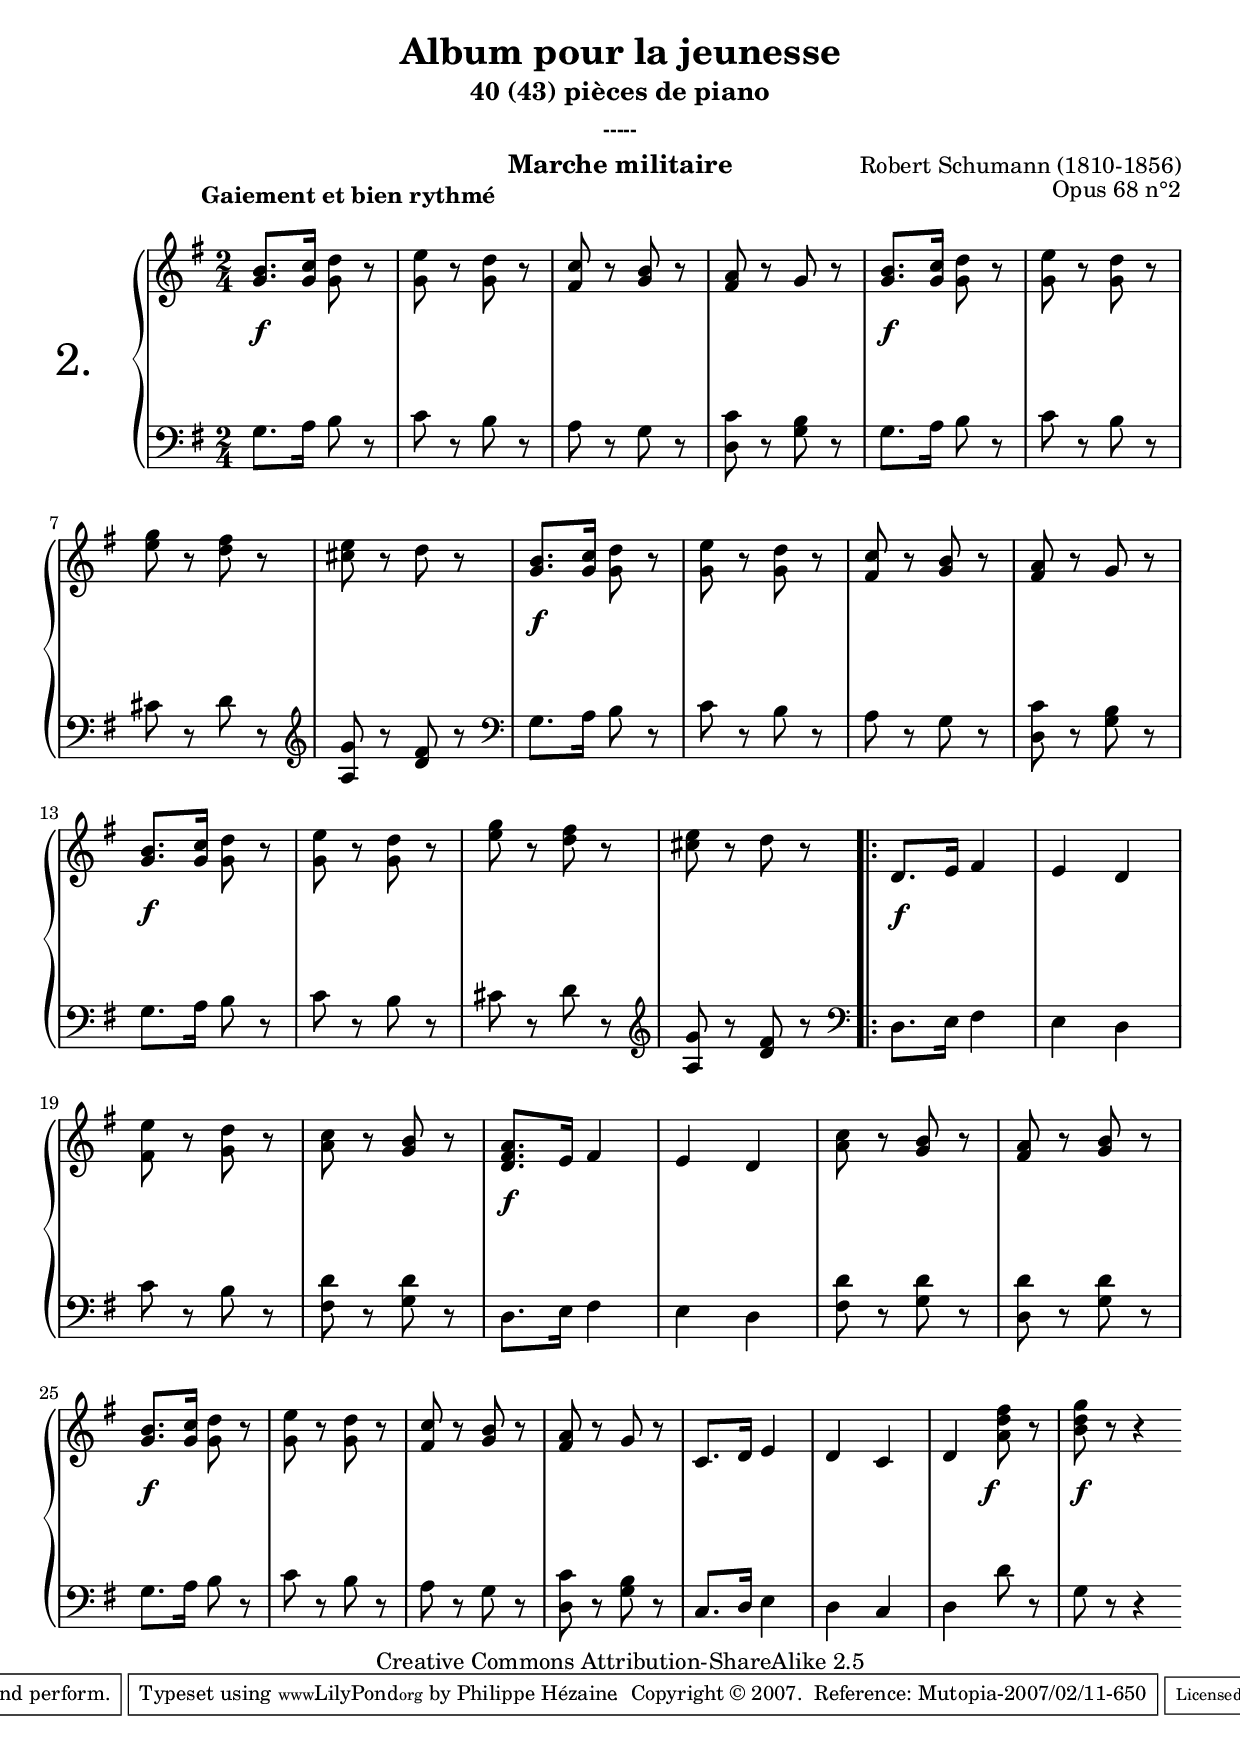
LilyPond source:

 \version "2.10.16"

 \paper { between-system-padding = #1
	ragged-bottom=##f
	ragged-last-bottom=##f
	}

     \header {
      title = "Album pour la jeunesse"
       subtitle = "40 (43) pièces de piano"
       subsubtitle = "-----"
       composer = "Robert Schumann (1810-1856)"
       opus = "Opus 68 n°2"
       instrument = "Marche militaire"
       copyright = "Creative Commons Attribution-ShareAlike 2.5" 
     
       % These are headers used by the Mutopia Project
       % http://www.mutopiaproject.org/
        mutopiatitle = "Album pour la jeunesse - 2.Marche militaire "
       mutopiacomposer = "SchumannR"
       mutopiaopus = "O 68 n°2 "
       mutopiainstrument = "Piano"
       date = "1848"
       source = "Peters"
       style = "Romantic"
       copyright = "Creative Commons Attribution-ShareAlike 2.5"
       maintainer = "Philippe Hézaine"
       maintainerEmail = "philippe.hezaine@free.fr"
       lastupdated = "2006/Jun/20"




       
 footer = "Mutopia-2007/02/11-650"
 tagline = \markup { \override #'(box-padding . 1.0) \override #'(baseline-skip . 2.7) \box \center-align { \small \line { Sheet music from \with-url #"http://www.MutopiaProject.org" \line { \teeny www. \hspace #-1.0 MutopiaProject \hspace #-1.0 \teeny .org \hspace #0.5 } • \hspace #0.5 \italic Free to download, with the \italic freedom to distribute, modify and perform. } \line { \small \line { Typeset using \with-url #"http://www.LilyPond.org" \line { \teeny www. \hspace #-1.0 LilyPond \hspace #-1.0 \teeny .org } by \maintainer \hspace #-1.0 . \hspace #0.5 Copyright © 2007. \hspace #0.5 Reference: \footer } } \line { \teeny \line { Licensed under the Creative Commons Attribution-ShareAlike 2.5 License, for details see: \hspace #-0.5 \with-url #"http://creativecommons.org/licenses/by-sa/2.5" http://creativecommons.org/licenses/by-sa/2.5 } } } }
     }

     upper = \relative c'' {
       \clef treble
       \key g \major
       \time 2/4
	\override TextScript #'extra-offset = #'(-5 . 2)	

	<g b>8.^\markup { \bold "Gaiement et bien rythmé" } <g c>16 <g d'>8 r |
	<g e'> r <g d'> r |
	<fis c'> r <g b> r |
	<fis a> r g r |
	<g b>8. <g c>16 <g d'>8 r |
	<g e'> r <g d'> r |
\break %mes7
	<e' g> r <d fis> r |
	<cis e> r d r |
	<g, b>8. <g c>16 <g d'>8 r |
	<g e'> r <g d'> r |
	<fis c'> r <g b> r |
	<fis a> r g r |
\break %mes13
	<g b>8. <g c>16 <g d'>8 r |
	<g e'> r <g d'> r |
	<e' g> r <d fis> r |
	<cis e> r d r |
	\repeat volta 2 {
	d,8. e16 fis4 |
	e d |
\break %mes19
	<fis e'>8 r <g d'> r |
	<a c> r <g b> r |
	<d fis a>8. e16 fis4 |
	e d |
	<a' c>8 r <g b> r |
	<fis a> r <g b> r |
\break %mes25
	<g b>8. <g c>16 <g d'>8 r |
	<g e'> r <g d'> r |
	<fis c'> r <g b> r |
	<fis a> r g r |
	c,8. d16 e4 |
	d c |
	d <a' d fis>8 r |
	<b d g> r r4 \bar ":|"
	}
     }
     
     lower = \relative c {
       \clef bass
       \key g \major
       \time 2/4

	g'8. a16 b8 r
	c r b r
	a r g r
	<d c'> r <g b> r
	g8. a16 b8 r
	c r b r
	cis r d r
	\clef treble
	<a g'> r <d fis> r
	\clef bass
	g,8. a16 b8 r
	c r b r
	a r g r
	<d c'> r <g b> r
	g8. a16 b8 r
	c r b r
	cis r d r
	\clef treble
	<a g'> r <d fis> r
	\clef bass
	\repeat volta 2 {
        d,8. e16 fis4
	e d
	c'8 r b r
	<fis d'> r <g d'> r
	d8. e16 fis4
	e d
	<fis d'>8 r <g d'> r
	<d d'> r <g d'> r
	g8. a16 b8 r
	c r b r
	a r g r
	<d c'> r <g b> r
	c,8. d16 e4
	d c
	d d'8 r
	g, r r4
	}
     }
     
     dynamics = {
        
	s2\f
	s2*3
	s2\f
	s2*3
	s2\f
	s2*3
	s2\f
	s2*3
	\once \override DynamicText #'extra-offset = #'(0 . 2.1)
	s2\f
	s2*3
	s2\f
	s2*3
	s2\f
	s2*5
	s4 \once \override DynamicText #'extra-offset = #'(-1.5 . 2.5) s4\f
	s2\f  
     }
     
     \score {
       \context PianoStaff <<
   \set PianoStaff.instrumentName = \markup{ \fontsize #6 {"2. "} \hspace #1.0
}
         \context Staff=upper \upper
         \context Dynamics=dynamics \dynamics
         \context Staff=lower <<
           \clef bass
           \lower
         >>

       >>
       \layout {
	ragged-last = ##f
         \context {
           \type "Engraver_group"
           \name Dynamics
           \alias Voice % So that \cresc works, for example.
           \consists "Output_property_engraver"
     
           \override VerticalAxisGroup #'minimum-Y-extent = #'(-5 . 5)
           \consists "Script_engraver"
           \consists "Dynamic_engraver"
           \consists "Text_engraver"
     
           \override TextScript #'font-size = #2
           \override TextScript #'font-shape = #'italic
           \override DynamicText #'extra-offset = #'(0 . 2.5)
           \override Hairpin #'extra-offset = #'(0 . 2.5)
     
           \consists "Skip_event_swallow_translator"
     
           \consists "Axis_group_engraver"
         }
         \context {
           \PianoStaff
           \accepts Dynamics
           \override VerticalAlignment #'forced-distance = #4.6
         }
       }
     }
     \score {
	\unfoldRepeats
       \context PianoStaff <<
         \context Staff=upper  \upper \dynamics

         \context Staff=lower << \lower \dynamics
	>>
	
       >>
       \midi {
	\context { \Score
	tempoWholesPerMinute = #(ly:make-moment 120 4)
	     }

         \context {
           \type "Performer_group"
           \name Dynamics
         }
	
         \context {
           \PianoStaff
           \accepts Dynamics
         }
       }
     }
